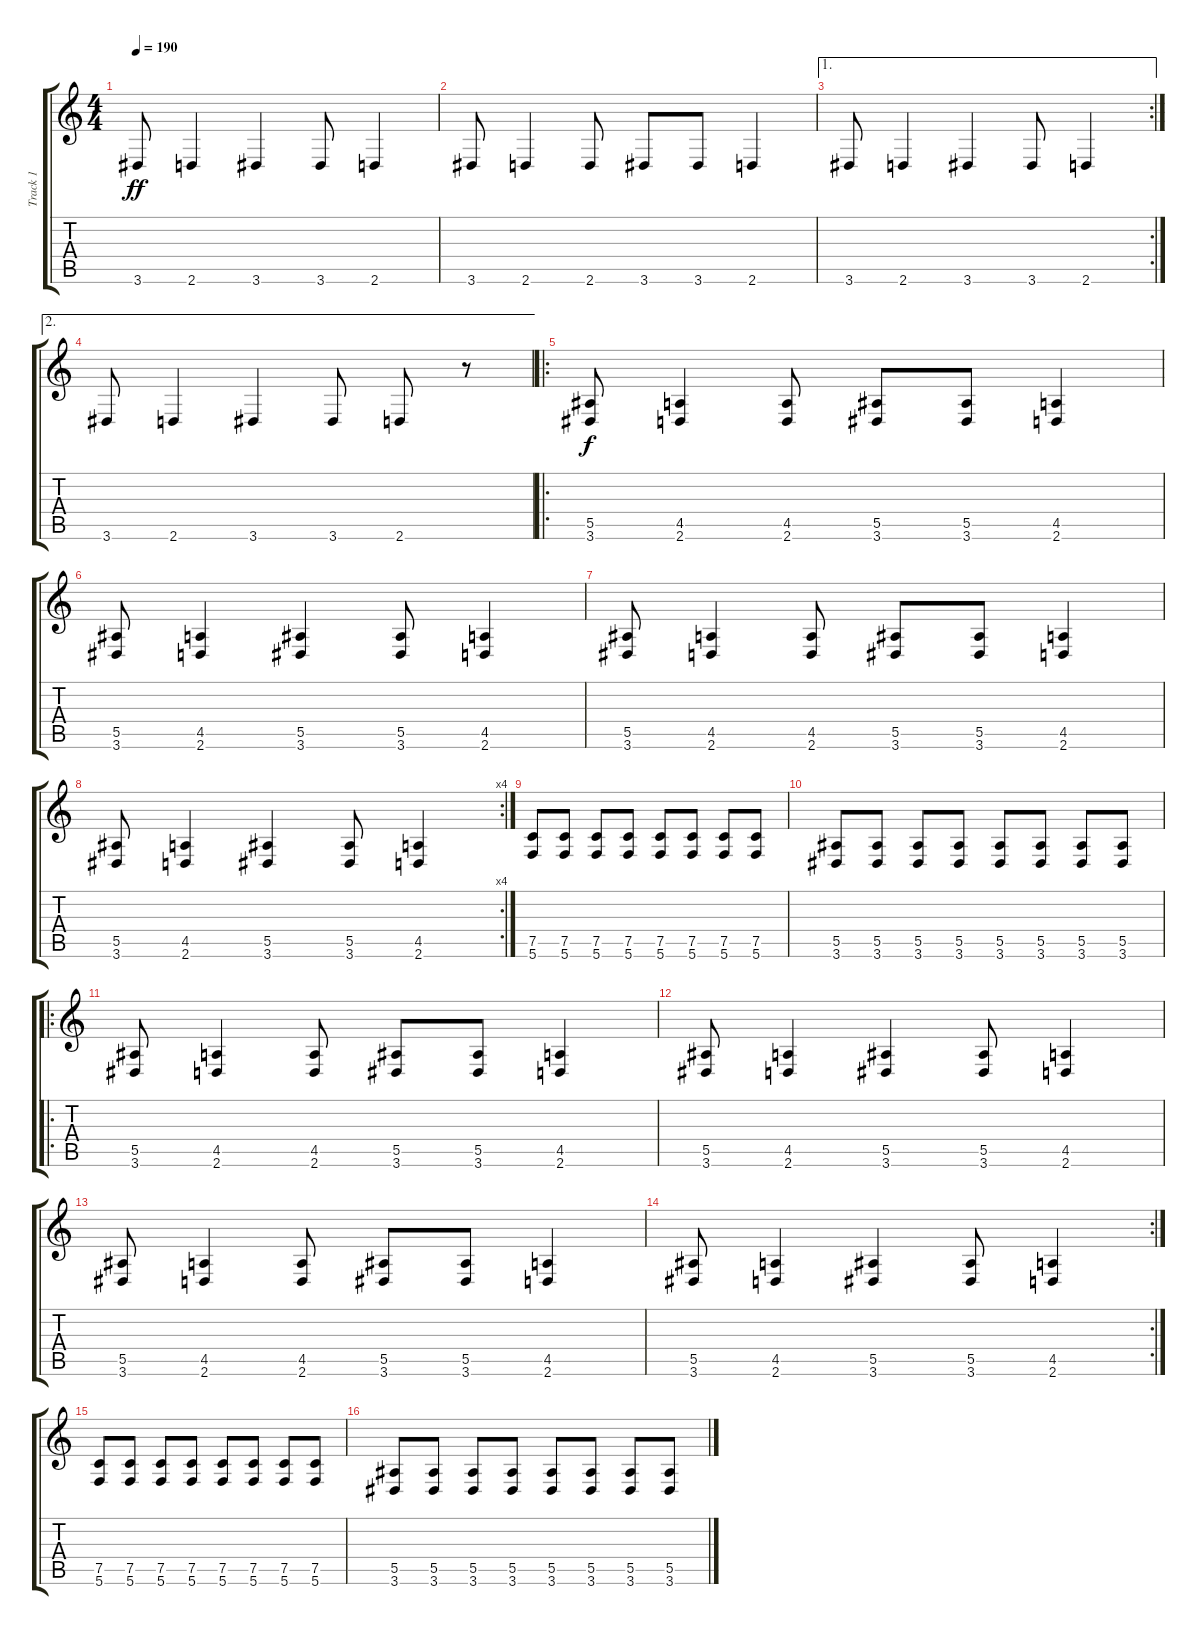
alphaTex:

\track ("Track 1" "Track 1") {instrument overdrivenguitar}
\staff {score tabs}
\tuning (C4 G3 Eb3 Bb2 F2 C2) {hide}
\ts (4 4)
\tempo 190
\clef g2
\ks c
3.6.8{dy ff} 2.6.4 3.6.4 3.6.8 2.6.4 |
3.6.8 2.6.4 2.6.8 3.6.8 3.6.8 2.6.4 |
\ae 1
\rc 2
3.6.8 2.6.4 3.6.4 3.6.8 2.6.4 |
\ae 2
3.6.8 2.6.4 3.6.4 3.6.8 2.6.8 r.8 |
\ro
(5.5 3.6).8{dy f volume 16 balance 8 instrument overdrivenguitar} (4.5 2.6).4 (4.5 2.6).8 (5.5 3.6).8 (5.5 3.6).8 (4.5 2.6).4 |
(5.5 3.6).8 (4.5 2.6).4 (5.5 3.6).4 (5.5 3.6).8 (4.5 2.6).4 |
(5.5 3.6).8 (4.5 2.6).4 (4.5 2.6).8 (5.5 3.6).8 (5.5 3.6).8 (4.5 2.6).4 |
\rc 4
(5.5 3.6).8 (4.5 2.6).4 (5.5 3.6).4 (5.5 3.6).8 (4.5 2.6).4 |
(7.5 5.6).8 (7.5 5.6).8 (7.5 5.6).8 (7.5 5.6).8 (7.5 5.6).8 (7.5 5.6).8 (7.5 5.6).8 (7.5 5.6).8 |
(5.5 3.6).8 (5.5 3.6).8 (5.5 3.6).8 (5.5 3.6).8 (5.5 3.6).8 (5.5 3.6).8 (5.5 3.6).8 (5.5 3.6).8 |
\ro
(5.5 3.6).8 (4.5 2.6).4 (4.5 2.6).8 (5.5 3.6).8 (5.5 3.6).8 (4.5 2.6).4 |
(5.5 3.6).8 (4.5 2.6).4 (5.5 3.6).4 (5.5 3.6).8 (4.5 2.6).4 |
(5.5 3.6).8 (4.5 2.6).4 (4.5 2.6).8 (5.5 3.6).8 (5.5 3.6).8 (4.5 2.6).4 |
\rc 2
(5.5 3.6).8 (4.5 2.6).4 (5.5 3.6).4 (5.5 3.6).8 (4.5 2.6).4 |
(7.5 5.6).8 (7.5 5.6).8 (7.5 5.6).8 (7.5 5.6).8 (7.5 5.6).8 (7.5 5.6).8 (7.5 5.6).8 (7.5 5.6).8 |
(5.5 3.6).8 (5.5 3.6).8 (5.5 3.6).8 (5.5 3.6).8 (5.5 3.6).8 (5.5 3.6).8 (5.5 3.6).8 (5.5 3.6).8
